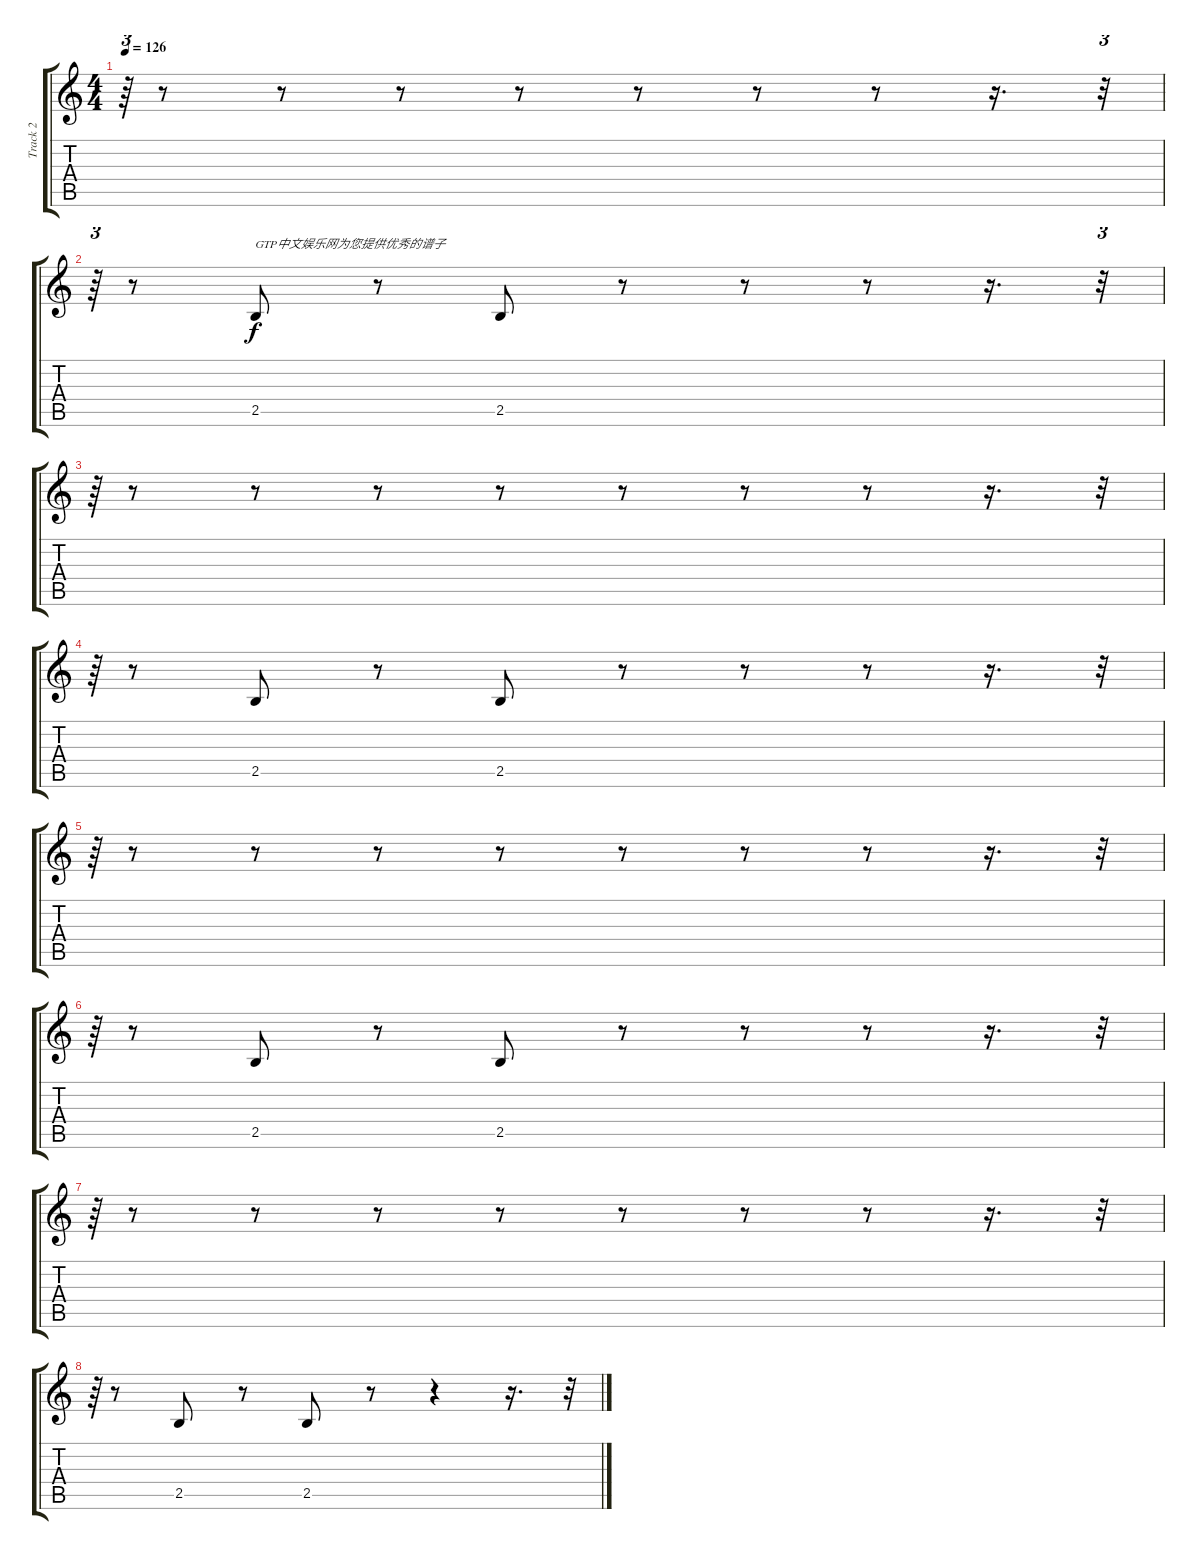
\track ("Track 2" "Track 2") {instrument electricbassfinger}
\staff {score tabs}
\tuning (E4 B3 G3 D3 A2 E2) {hide}
\ts (4 4)
\tempo 126
\clef g2
\ks c
r.64{tu (3 2) dy f instrument electricbassfinger} r.8 r.8 r.8 r.8 r.8 r.8 r.8 r.16{d} r.32{tu (3 2)} |
r.64{tu (3 2)} r.8 2.5.8{txt "GTP中文娱乐网为您提供优秀的谱子"} r.8 2.5.8 r.8 r.8 r.8 r.16{d} r.32{tu (3 2)} |
r.64{tu (3 2)} r.8 r.8 r.8 r.8 r.8 r.8 r.8 r.16{d} r.32{tu (3 2)} |
r.64{tu (3 2)} r.8 2.5.8 r.8 2.5.8 r.8 r.8 r.8 r.16{d} r.32{tu (3 2)} |
r.64{tu (3 2)} r.8 r.8 r.8 r.8 r.8 r.8 r.8 r.16{d} r.32{tu (3 2)} |
r.64{tu (3 2)} r.8 2.5.8 r.8 2.5.8 r.8 r.8 r.8 r.16{d} r.32{tu (3 2)} |
r.64{tu (3 2)} r.8 r.8 r.8 r.8 r.8 r.8 r.8 r.16{d} r.32{tu (3 2)} |
r.64{tu (3 2)} r.8 2.5.8 r.8 2.5.8 r.8 r.4 r.16{d} r.32{tu (3 2)}
